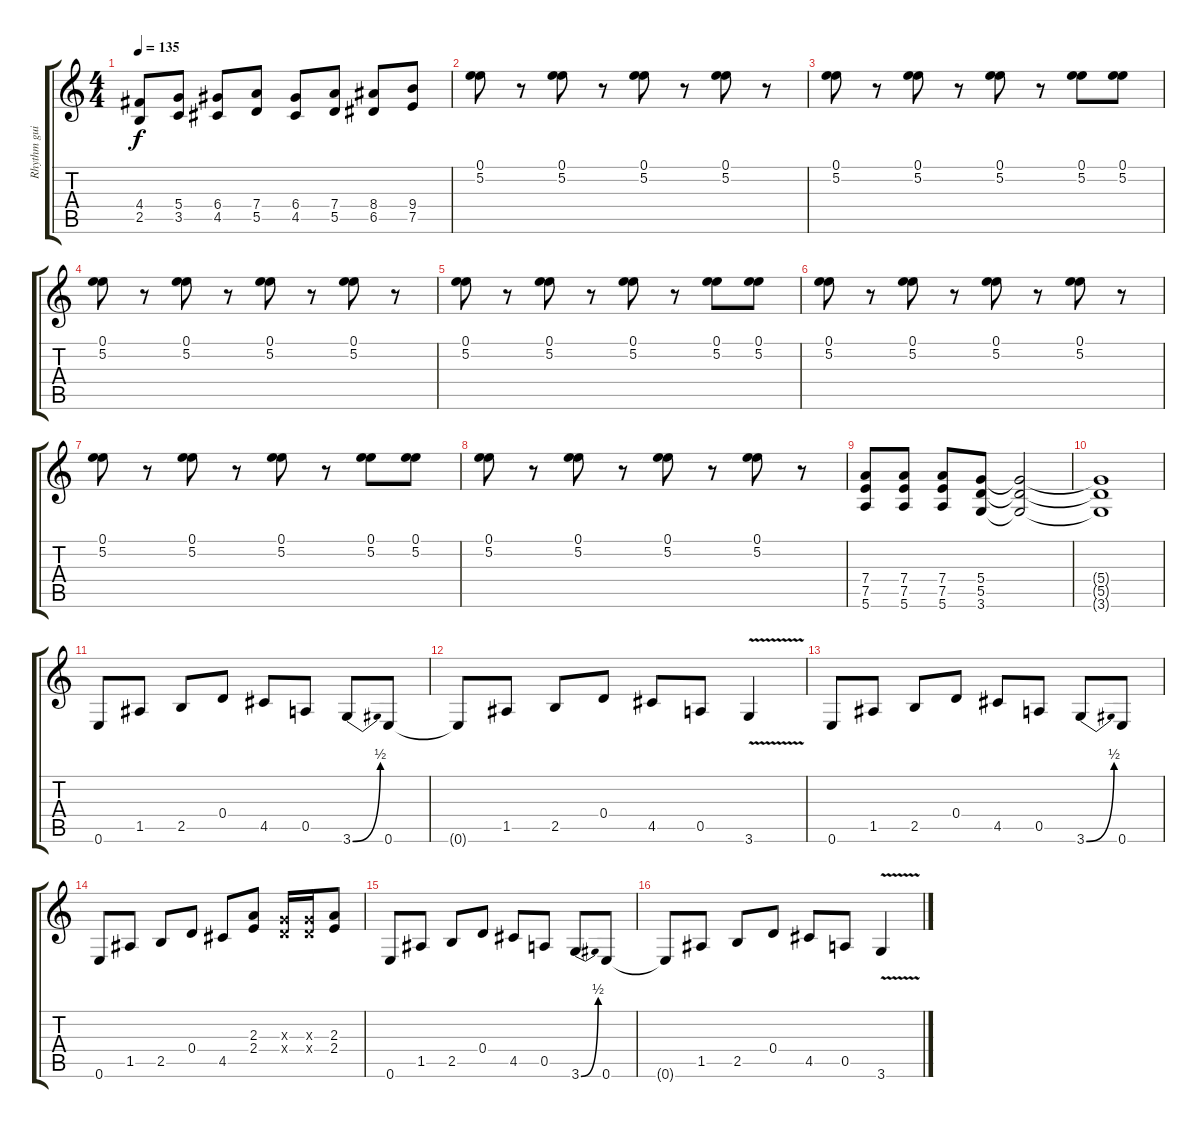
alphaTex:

\track ("Rhythm guitar 1" "Rhythm gui") {instrument distortionguitar}
\staff {score tabs}
\tuning (E4 B3 G3 D3 A2 E2) {hide}
\ts (4 4)
\tempo 135
\clef g2
\ks c
(4.4{t} 2.5{t}).8{dy f} (5.4 3.5).8 (6.4 4.5).8 (7.4 5.5).8 (6.4 4.5).8 (7.4 5.5).8 (8.4 6.5).8 (9.4 7.5).8 |
(0.1 5.2).8 r.8 (0.1 5.2).8 r.8 (0.1 5.2).8 r.8 (0.1 5.2).8 r.8 |
(0.1 5.2).8 r.8 (0.1 5.2).8 r.8 (0.1 5.2).8 r.8 (0.1 5.2).8 (0.1 5.2).8 |
(0.1 5.2).8 r.8 (0.1 5.2).8 r.8 (0.1 5.2).8 r.8 (0.1 5.2).8 r.8 |
(0.1 5.2).8 r.8 (0.1 5.2).8 r.8 (0.1 5.2).8 r.8 (0.1 5.2).8 (0.1 5.2).8 |
(0.1 5.2).8 r.8 (0.1 5.2).8 r.8 (0.1 5.2).8 r.8 (0.1 5.2).8 r.8 |
(0.1 5.2).8 r.8 (0.1 5.2).8 r.8 (0.1 5.2).8 r.8 (0.1 5.2).8 (0.1 5.2).8 |
(0.1 5.2).8 r.8 (0.1 5.2).8 r.8 (0.1 5.2).8 r.8 (0.1 5.2).8 r.8 |
(7.4 7.5 5.6).8 (7.4 7.5 5.6).8 (7.4 7.5 5.6).8 (5.4 5.5 3.6).8 (5.4{t} 5.5{t} 3.6{t}).2 |
(5.4{t} 5.5{t} 3.6{t}).1 |
0.6.8 1.5.8 2.5.8 0.4.8 4.5.8 0.5.8 3.6{be (bend 0 0 60 2)}.8 0.6.8 |
0.6{t}.8 1.5.8 2.5.8 0.4.8 4.5.8 0.5.8 3.6{v}.4 |
0.6.8 1.5.8 2.5.8 0.4.8 4.5.8 0.5.8 3.6{be (bend 0 0 60 2)}.8 0.6.8 |
0.6.8 1.5.8 2.5.8 0.4.8 4.5.8 (2.3 2.4).8 (0.3{x} 0.4{x}).16 (0.3{x} 0.4{x}).16 (2.3 2.4).8 |
0.6.8 1.5.8 2.5.8 0.4.8 4.5.8 0.5.8 3.6{be (bend 0 0 60 2)}.8 0.6.8 |
0.6{t}.8 1.5.8 2.5.8 0.4.8 4.5.8 0.5.8 3.6{v}.4
